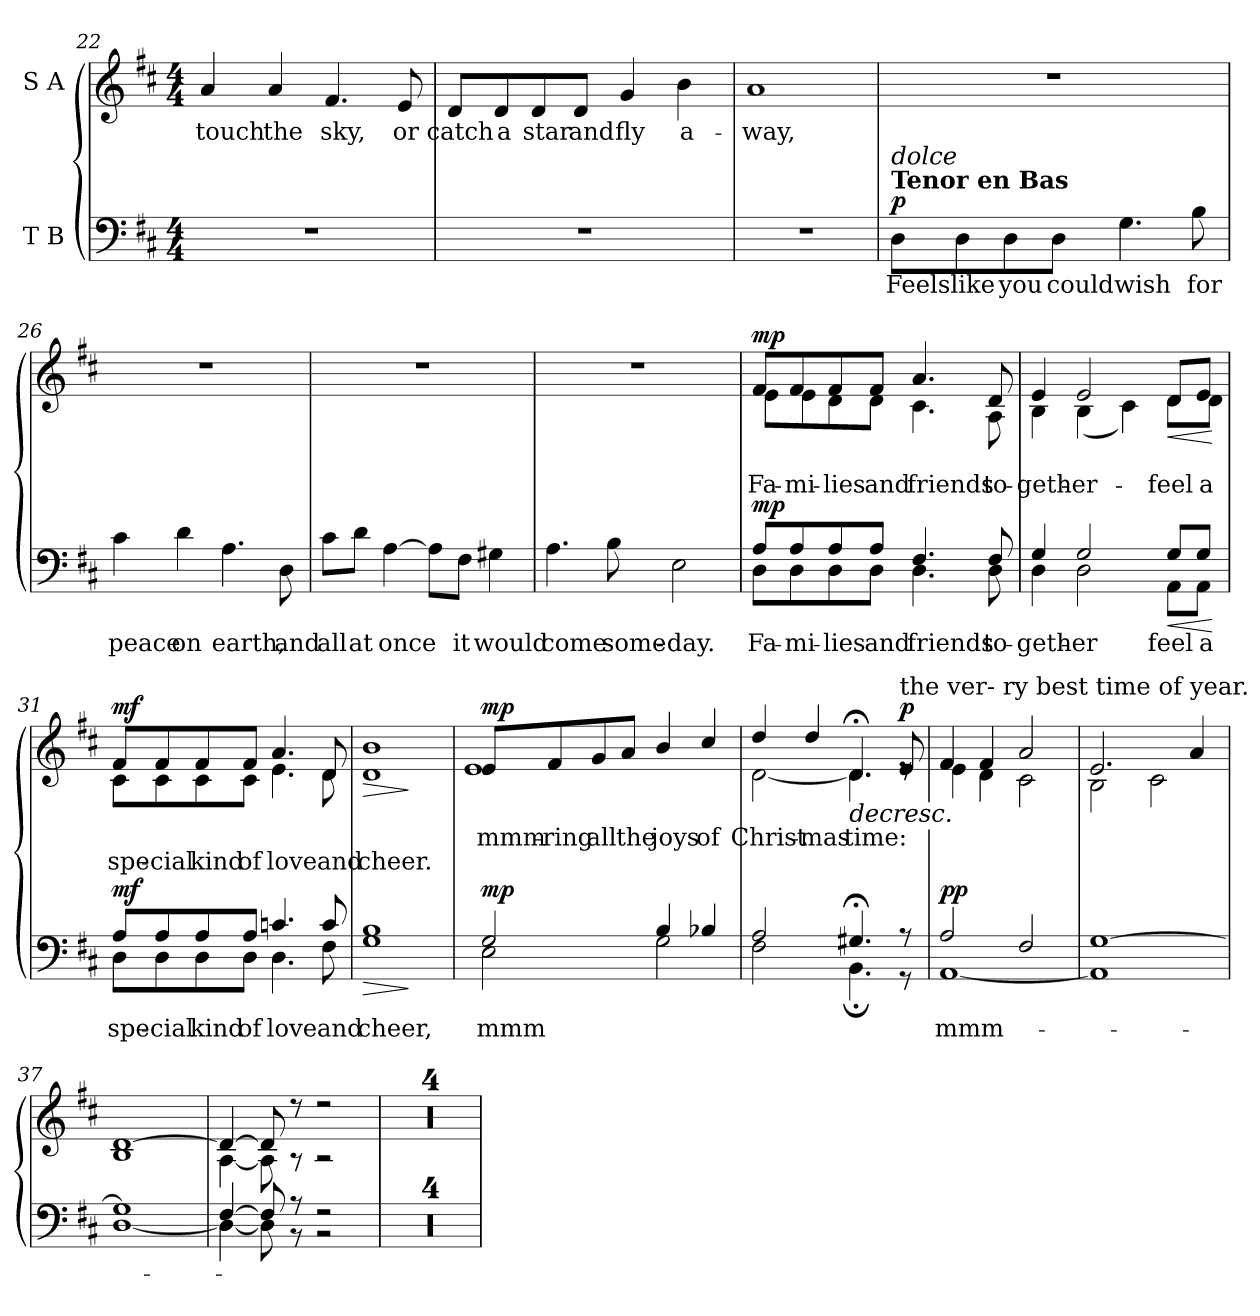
**kern	**text	**dynam	**kern	**text	**text	**dynam
*part2	*part2	*part2	*part1	*part1	*part1	*part1
*staff2	*staff2	*staff2	*staff1	*staff1	*staff1	*staff1
*I"T B	*	*	*I"S A	*	*	*
*clefF4	*	*	*clefG2	*	*	*
*k[f#c#]	*	*	*k[f#c#]	*	*	*
*M4/4	*	*	*M4/4	*	*	*
=22	=22	=22	=22	=22	=22	=22
!	!	!	!	!LO:LY:b	!	!
1r	.	.	4a/	touch	.	.
!	!	!	!	!LO:LY:b	!	!
.	.	.	4a/	the	.	.
!	!	!	!	!LO:LY:b	!	!
.	.	.	4.f#/	sky,	.	.
!	!	!	!	!LO:LY:b	!	!
.	.	.	8e/	or	.	.
=23	=23	=23	=23	=23	=23	=23
!	!	!	!	!LO:LY:b	!	!
1r	.	.	8d/L	catch	.	.
!	!	!	!	!LO:LY:b	!	!
.	.	.	8d/	a	.	.
!	!	!	!	!LO:LY:b	!	!
.	.	.	8d/	star	.	.
!	!	!	!	!LO:LY:b	!	!
.	.	.	8d/J	and	.	.
!	!	!	!	!LO:LY:b	!	!
.	.	.	4g/	fly	.	.
!	!	!	!	!LO:LY:b	!	!
.	.	.	4b\	a-	.	.
=24	=24	=24	=24	=24	=24	=24
!	!	!	!	!LO:LY:b	!	!
1r	.	.	1a	-way,	.	.
!!LO:PB:g=z
=25	=25	=25	=25	=25	=25	=25
!LO:TX:a:B:t=Tenor en Bas	!	!	!	!	!	!
!LO:TX:a:i:t=dolce	!	!	!	!	!	!
!	!LO:LY:b	!LO:DY:b	!	!	!	!
8D\L	Feels	p	1r	.	.	.
!	!LO:LY:b	!	!	!	!	!
8D\	like	.	.	.	.	.
!	!LO:LY:b	!	!	!	!	!
8D\	you	.	.	.	.	.
!	!LO:LY:b	!	!	!	!	!
8D\J	could	.	.	.	.	.
!	!LO:LY:b	!	!	!	!	!
4.G\	wish	.	.	.	.	.
!	!LO:LY:b	!	!	!	!	!
8B\	for	.	.	.	.	.
=26	=26	=26	=26	=26	=26	=26
!	!LO:LY:b	!	!	!	!	!
4c#\	peace	.	1r	.	.	.
!	!LO:LY:b	!	!	!	!	!
4d\	on	.	.	.	.	.
!	!LO:LY:b	!	!	!	!	!
4.A\	earth,	.	.	.	.	.
!	!LO:LY:b	!	!	!	!	!
8D\	and	.	.	.	.	.
=27	=27	=27	=27	=27	=27	=27
!	!LO:LY:b	!	!	!	!	!
8c#\L	all	.	1r	.	.	.
!	!LO:LY:b	!	!	!	!	!
8d\J	at	.	.	.	.	.
!	!LO:LY:b	!	!	!	!	!
[4A\	once	.	.	.	.	.
8A\L]	.	.	.	.	.	.
!	!LO:LY:b	!	!	!	!	!
8F#\J	it	.	.	.	.	.
!	!LO:LY:b	!	!	!	!	!
4G#X\	would	.	.	.	.	.
=28	=28	=28	=28	=28	=28	=28
!	!LO:LY:b	!	!	!	!	!
4.A\	come	.	1r	.	.	.
!	!LO:LY:b	!	!	!	!	!
8B\	some-	.	.	.	.	.
!	!LO:LY:b	!	!	!	!	!
2E\	-day.	.	.	.	.	.
!!LO:LB:g=z
=29	=29	=29	=29	=29	=29	=29
!	!	!	!LO:TX:a:B:t=C	!	!	!
!	!LO:LY:b	!LO:DY:b	!	!	!LO:LY:b	!LO:DY:b
*^	*	*	*^	*	*	*
8A/L	8D\L	Fa-	mp	8f#/L	8e\L	.	Fa-	mp
!	!	!LO:LY:b	!	!	!	!	!LO:LY:b	!
8A/	8D\	-mi-	.	8f#/	8e\	.	-mi-	.
!	!	!LO:LY:b	!	!	!	!	!LO:LY:b	!
8A/	8D\	-lies	.	8f#/	8d\	.	-lies	.
!	!	!LO:LY:b	!	!	!	!	!LO:LY:b	!
8A/J	8D\J	and	.	8f#/J	8d\J	.	and	.
!	!	!LO:LY:b	!	!	!	!	!LO:LY:b	!
4.F#/	4.D\	friends	.	4.a/	4.c#\	.	friends	.
!	!	!LO:LY:b	!	!	!	!	!LO:LY:b	!
8F#/	8D\	to-	.	8d/	8A\	.	to-	.
=30	=30	=30	=30	=30	=30	=30	=30	=30
!	!	!LO:LY:b	!	!	!	!	!LO:LY:b	!
4G/	4D\	-geth-	.	4e/	4B\	.	-geth-	.
!	!	!LO:LY:b	!	!	!	!	!LO:LY:b	!
2G/	2D\	-er	.	2e/	(4B\	.	-er-	.
.	.	.	.	.	4c#\)	.	.	.
!	!	!LO:LY:b	!LO:HP:b	!	!	!	!LO:LY:b	!LO:HP:b
8G/L	8AA\L	feel	<	8d/L	8d\L	.	-feel	<
!	!	!LO:LY:b	!	!	!	!	!LO:LY:b	!
8G/J	8AA\J	a	.	8e/J	8d\J	.	a	.
*v	*v	*	*	*	*	*	*	*
*	*	*	*v	*v	*	*	*
.	.	[	.	.	.	[
=31	=31	=31	=31	=31	=31	=31
!	!LO:LY:b	!LO:DY:b	!	!	!LO:LY:b	!LO:DY:a
*^	*	*	*^	*	*	*
8A/L	8D\L	spe-	mf	8f#/L	8c#\L	.	spe-	mf
!	!	!LO:LY:b	!	!	!	!	!LO:LY:b	!
8A/	8D\	-cial	.	8f#/	8c#\	.	-cial	.
!	!	!LO:LY:b	!	!	!	!	!LO:LY:b	!
8A/	8D\	kind	.	8f#/	8c#\	.	kind	.
!	!	!LO:LY:b	!	!	!	!	!LO:LY:b	!
8A/J	8D\J	of	.	8f#/J	8c#\J	.	of	.
!	!	!LO:LY:b	!	!	!	!	!LO:LY:b	!
4.cn/	4.D\	love	.	4.a/	4.e\	.	love	.
!	!	!LO:LY:b	!	!	!	!	!LO:LY:b	!
8c/	8F#\	and	.	8d/	8d\	.	and	.
=32	=32	=32	=32	=32	=32	=32	=32	=32
!	!	!LO:LY:b	!LO:HP:b	!	!	!	!LO:LY:b	!LO:HP:b
1B	1G	cheer,	>	1b	1d	.	cheer.	>
*v	*v	*	*	*	*	*	*	*
*	*	*	*v	*v	*	*	*
.	.	]	.	.	.	]
!!LO:LB:g=z
=33	=33	=33	=33	=33	=33	=33
!	!LO:LY:b	!	!	!LO:LY:b	!	!
*^	*	*	*^	*	*	*
!	!	!	!LO:DY:b	!	!	!LO:LY:b	!	!LO:DY:b
2G/	2E\	mmm	mp	8e/L	1e	mmm-	.	mp
!	!	!	!	!	!	!LO:LY:b	!	!
.	.	.	.	8f#/	.	-ring	.	.
!	!	!	!	!	!	!LO:LY:b	!	!
.	.	.	.	8g/	.	all	.	.
!	!	!	!	!	!	!LO:LY:b	!	!
.	.	.	.	8a/J	.	the	.	.
!	!	!	!	!	!	!LO:LY:b	!	!
4B/	2G\	.	.	4b/	.	joys	.	.
!	!	!	!	!	!	!LO:LY:b	!	!
4B-X/	.	.	.	4cc#/	.	of	.	.
=34	=34	=34	=34	=34	=34	=34	=34	=34
!	!	!	!	!	!	!LO:LY:b	!	!
2A/	2F#\	.	.	4dd/	[2d\	Christ-	.	.
!	!	!	!	!	!	!LO:LY:b	!	!
.	.	.	.	4dd/	.	-mas	.	.
!	!	!	!	!	!	!LO:LY:b	!	!LO:HP:b
4.G#X;</	4.BB;\	.	.	4.d;</	4.d\]	time:	.	>
!	!	!	!	!LO:TX:a:t=the    ver-     ry  best     time        of   year.	!	!	!	!
!	!	!	!	!	!	!	!	!LO:DY:a
8r	8r	.	.	8e/	8re	.	.	p
*v	*v	*	*	*	*	*	*	*
*	*	*	*v	*v	*	*	*
.	.	.	.	.	.	]
=35	=35	=35	=35	=35	=35	=35
!LO:TX:a:t=mmm   -            -       -            -             -	!	!	!	!	!	!
!	!LO:LY:b	!LO:DY:a	!	!	!	!
*^	*	*	*^	*	*	*
!	!	!	!LO:DY:n=1:b	!	!	!	!	!
2A/	[1AA	mmm-	p p	4f#/	4e\	.	.	.
.	.	.	.	4f#/	4d\	.	.	.
2F#/	.	.	.	2a/	2c#\	.	.	.
=36	=36	=36	=36	=36	=36	=36	=36	=36
[1G	1AA]	.	.	2.e/	2B\	.	.	.
.	.	.	.	.	2c#\	.	.	.
.	.	.	.	4a/	.	.	.	.
=37	=37	=37	=37	=37	=37	=37	=37	=37
1G]	[1D	.	.	[1d	1B	.	.	.
=38	=38	=38	=38	=38	=38	=38	=38	=38
[4F#/	4D\_	.	.	4d/_	[4A\	.	.	.
8F#/]	8D\]	.	.	8d/]	8A\]	.	.	.
8r	8r	.	.	8r	8r	.	.	.
2r	2r	.	.	2r	2r	.	.	.
*v	*v	*	*	*	*	*	*	*
*	*	*	*v	*v	*	*	*
!!LO:LB:g=z
=39	=39	=39	=39	=39	=39	=39
1r	.	.	1r	.	.	.
=40	=40	=40	=40	=40	=40	=40
1r	.	.	1r	.	.	.
=41	=41	=41	=41	=41	=41	=41
1r	.	.	1r	.	.	.
=42	=42	=42	=42	=42	=42	=42
1r	.	.	1r	.	.	.
=	=	=	=	=	=	=
*-	*-	*-	*-	*-	*-	*-
